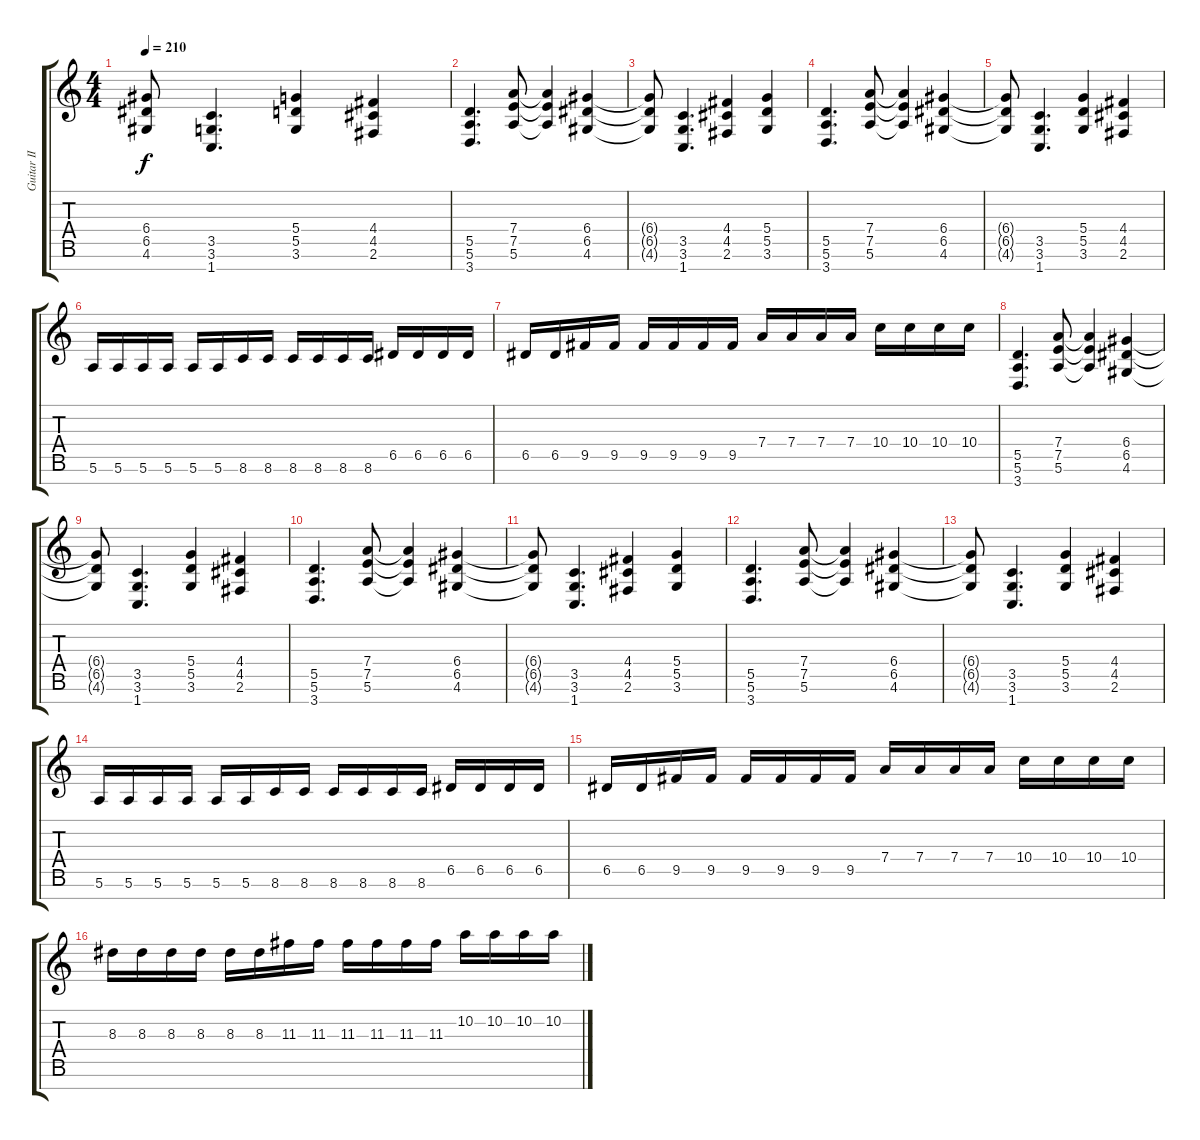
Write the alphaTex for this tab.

\track ("Guitar II" "Guitar II") {instrument distortionguitar}
\staff {score tabs}
\tuning (E4 B3 G3 D3 A2 E2 B1) {hide}
\ts (4 4)
\tempo 210
\clef g2
\ks c
(6.4{t} 6.5{t} 4.6{t}).8{dy f} (3.5 3.6 1.7).4{d} (5.4 5.5 3.6).4 (4.4 4.5 2.6).4 |
(5.5 5.6 3.7).4{d} (7.4 7.5 5.6).8 (7.4{t} 7.5{t} 5.6{t}).4 (6.4 6.5 4.6).4 |
(6.4{t} 6.5{t} 4.6{t}).8 (3.5 3.6 1.7).4{d} (4.4 4.5 2.6).4 (5.4 5.5 3.6).4 |
(5.5 5.6 3.7).4{d} (7.4 7.5 5.6).8 (7.4{t} 7.5{t} 5.6{t}).4 (6.4 6.5 4.6).4 |
(6.4{t} 6.5{t} 4.6{t}).8 (3.5 3.6 1.7).4{d} (5.4 5.5 3.6).4 (4.4 4.5 2.6).4 |
5.6.16 5.6.16 5.6.16 5.6.16 5.6.16 5.6.16 8.6.16 8.6.16 8.6.16 8.6.16 8.6.16 8.6.16 6.5.16 6.5.16 6.5.16 6.5.16 |
6.5.16 6.5.16 9.5.16 9.5.16 9.5.16 9.5.16 9.5.16 9.5.16 7.4.16 7.4.16 7.4.16 7.4.16 10.4.16 10.4.16 10.4.16 10.4.16 |
(5.5 5.6 3.7).4{d} (7.4 7.5 5.6).8 (7.4{t} 7.5{t} 5.6{t}).4 (6.4 6.5 4.6).4 |
(6.4{t} 6.5{t} 4.6{t}).8 (3.5 3.6 1.7).4{d} (5.4 5.5 3.6).4 (4.4 4.5 2.6).4 |
(5.5 5.6 3.7).4{d} (7.4 7.5 5.6).8 (7.4{t} 7.5{t} 5.6{t}).4 (6.4 6.5 4.6).4 |
(6.4{t} 6.5{t} 4.6{t}).8 (3.5 3.6 1.7).4{d} (4.4 4.5 2.6).4 (5.4 5.5 3.6).4 |
(5.5 5.6 3.7).4{d} (7.4 7.5 5.6).8 (7.4{t} 7.5{t} 5.6{t}).4 (6.4 6.5 4.6).4 |
(6.4{t} 6.5{t} 4.6{t}).8 (3.5 3.6 1.7).4{d} (5.4 5.5 3.6).4 (4.4 4.5 2.6).4 |
5.6.16 5.6.16 5.6.16 5.6.16 5.6.16 5.6.16 8.6.16 8.6.16 8.6.16 8.6.16 8.6.16 8.6.16 6.5.16 6.5.16 6.5.16 6.5.16 |
6.5.16 6.5.16 9.5.16 9.5.16 9.5.16 9.5.16 9.5.16 9.5.16 7.4.16 7.4.16 7.4.16 7.4.16 10.4.16 10.4.16 10.4.16 10.4.16 |
8.3.16 8.3.16 8.3.16 8.3.16 8.3.16 8.3.16 11.3.16 11.3.16 11.3.16 11.3.16 11.3.16 11.3.16 10.2.16 10.2.16 10.2.16 10.2.16
